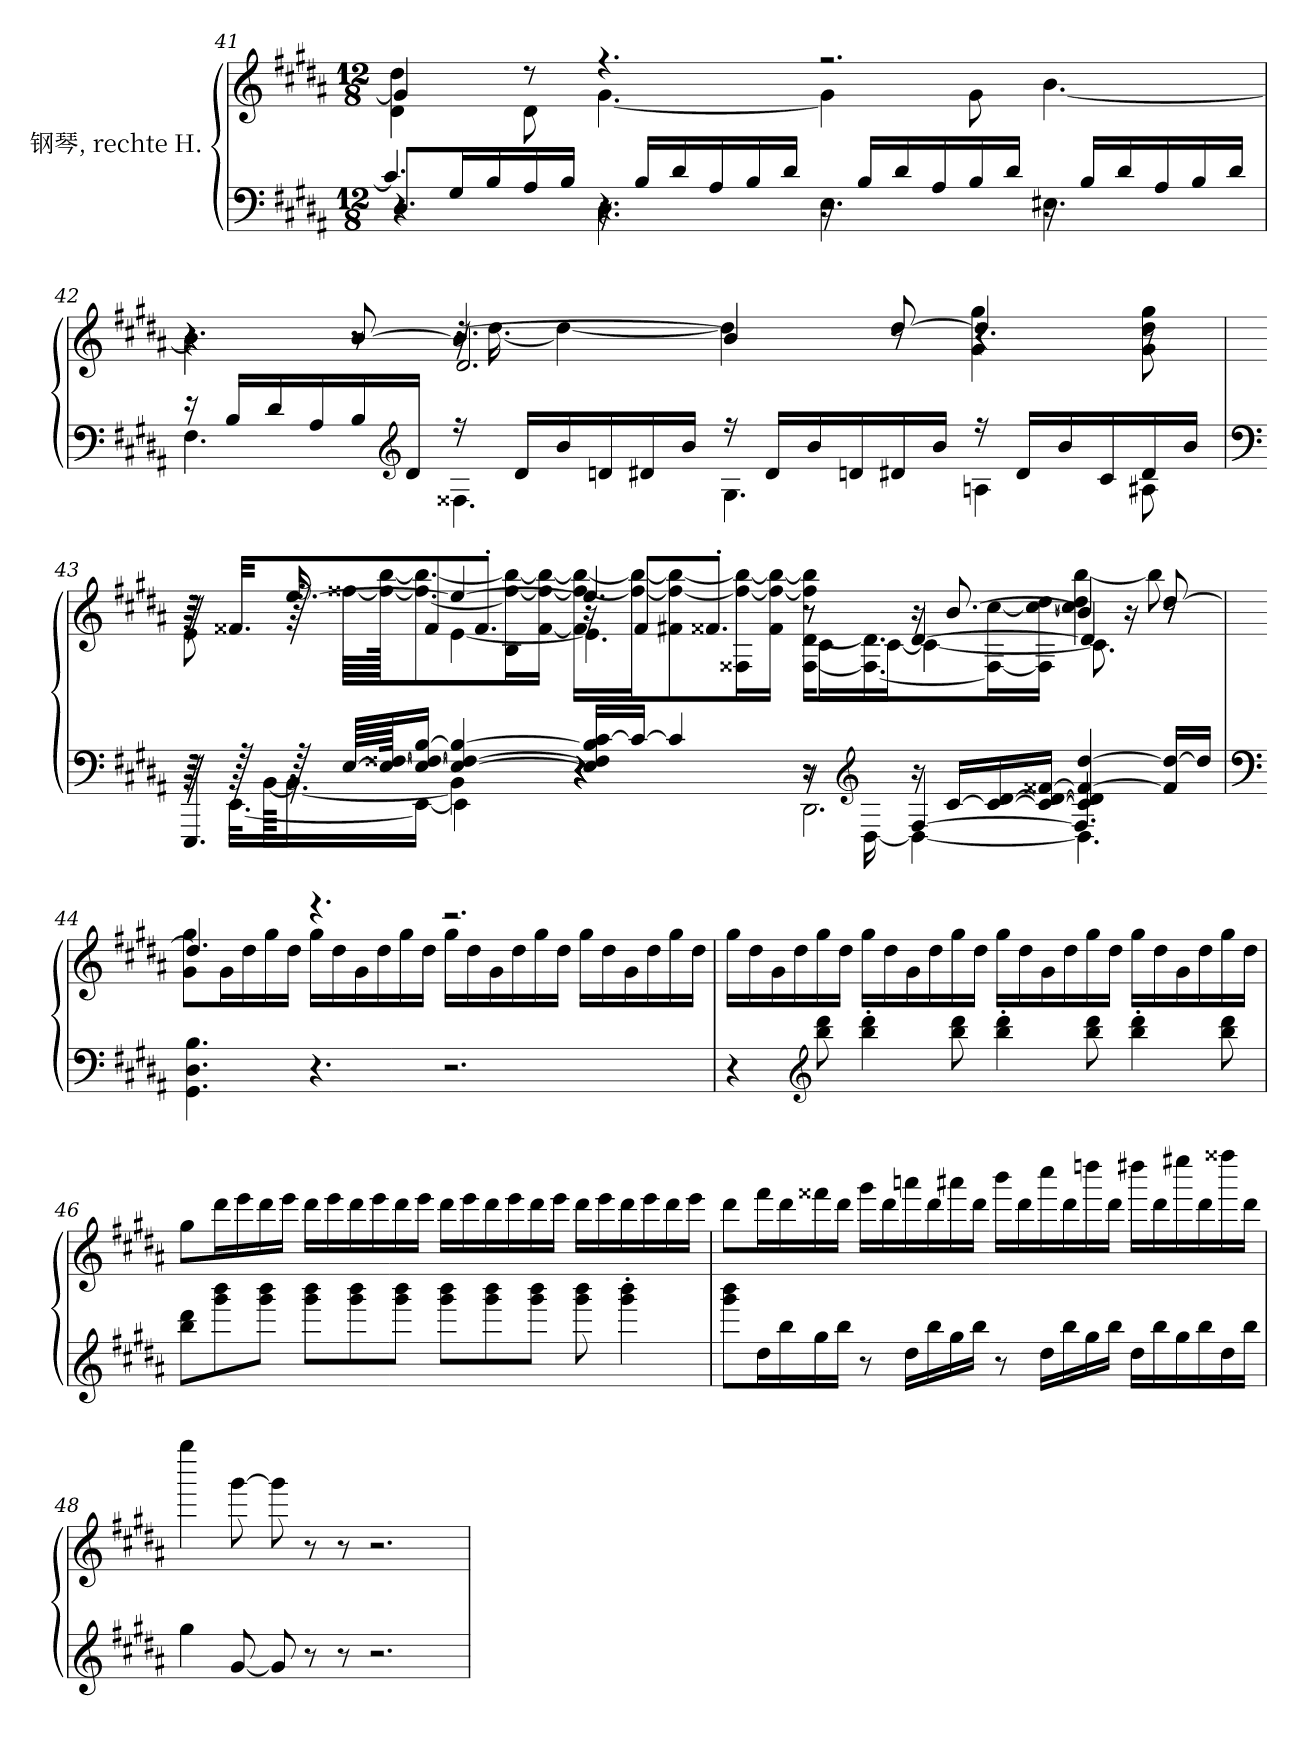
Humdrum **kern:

**kern	**kern
*part1	*part1
*staff2	*staff1
*I"钢琴, rechte H.	*
!!LO:LB:g=z
*clefF4	*clefG2
*k[f#c#g#d#a#]	*k[f#c#g#d#a#]
*M12/8	*M12/8
=41	=41
*^	*^
*	*^	*	*
8D#/L	4.r	4.c#/]	4g#/]	4d#\ 4dd#\
16G#/L	.	.	.	.
16B/	.	.	.	.
16A#/	.	.	8r	8d#\
16B/JJ	.	.	.	.
16r	4.D#\	4.r	4.r	[4.g#\
16B/LL	.	.	.	.
16d#/	.	.	.	.
16A#/	.	.	.	.
16B/	.	.	.	.
16d#/JJ	.	.	.	.
16r	4.E\	2.r	2.r	4g#\]
16B/LL	.	.	.	.
16d#/	.	.	.	.
16A#/	.	.	.	.
16B/	.	.	.	8g#\
16d#/JJ	.	.	.	.
16r	4.E#X\	.	.	[4.b\
16B/LL	.	.	.	.
16d#/	.	.	.	.
16A#/	.	.	.	.
16B/	.	.	.	.
16d#/JJ	.	.	.	.
*	*v	*v	*	*
!!LO:LB:g=z
=42	=42	=42	=42
*	*	*	*^
16r	4.F#\	4r	4b\]	4.r
16B/LL	.	.	.	.
16d#/	.	.	.	.
16A#/	.	.	.	.
16B/	.	[8b/	8r	.
*clefG2	*	*	*	*
16d#/JJ	.	.	.	.
16r	4.F##X\	4.b/_	32r	2.d#/
.	.	.	[16.dd#\	.
16d#/LL	.	.	.	.
16b/	.	.	4dd#\_	.
16dn/	.	.	.	.
16d#X/	.	.	.	.
16b/JJ	.	.	.	.
16r	4.G#\	4b/]	4dd#\]	.
16d#/LL	.	.	.	.
16b/	.	.	.	.
16dn/	.	.	.	.
16d#X/	.	[8dd#/	8r	.
16b/JJ	.	.	.	.
16r	4An\	4dd#/]	4g#\ 4gg#\	4.r
16d#/LL	.	.	.	.
16b/	.	.	.	.
16c#/	.	.	.	.
16d#/	8A#X\	8r	8g#\ 8dd#\ 8gg#\	.
16b/JJ	.	.	.	.
*v	*v	*	*	*
*	*v	*v	*v
!!LO:LB:g=z
=43	=43
*clefF4	*
*	*MM52
*^	*^
*	*^	*	*^
*	*	*^	*	*	*^
32r	64r	4.EEE/	64r	32r	32r	64r	8e\
.	128r	.	[32.EE\KLL	.	.	32.f##X/KKL	.
.	[128BB\KKKLL	.	.	.	.	.	.
128r	16.BB\JJ_	.	.	[16.ee/	128r	.	.
[64E/LLLL	.	.	.	.	[64ff##X\LLLL	.	.
128E/_ [128F##X/JJK	.	.	.	.	128ff##\_ [128bb\JJJK	.	.
16E/_ 16F##/_ [16B/JJ	.	.	16EE\JJ_	.	8.ff##\_ 8.bb\_	8f##/	.
*	*	*	*	*MM130	*	*	*
4E/_ 4F##/_ 4B/_	4BB\]	.	4EE\]	4ee/_	.	.	[4e\
.	.	.	.	.	.	8.f##'/J	.
.	.	.	.	.	16B\ 16ff##\_ 16bb\_L	.	.
.	.	.	.	.	[16f##\ 16ff##\_ 16bb\_JJ	.	.
16E/] 16F##/] 16B/] [16c#/LL	4.r	4.r	4.r	4.ee/]	16f##\] 16ff##\_ 16bb\_LL	16r	4.e\]
16c#/JJ_	.	.	.	.	16ff##\_ 16bb\_J	8f##/L	.
4c#/]	.	.	.	.	8f#X\ 8ff##\_ 8bb\_	.	.
.	.	.	.	.	.	8.f##X'/J	.
.	.	.	.	.	16F##X\ 16ff##\_ 16bb\_L	.	.
.	.	.	.	.	16f##\ 16ff##\_ 16bb\_JJ	.	.
8r	16r	8r	2.DD#\	8r	[16F##\ [16d#\ 16ff##\] 16bb\]KL	8r	16c#\LL
*clefG2	*	*	*	*	*	*	*
.	[16D#\	.	.	.	8.F##\_ 8.d#\]	.	[16c#\JJ
16r	4D#\_	[4F##/	.	16r	.	[4d#/	4c#\_
[16c#/LL	.	.	.	[8.b/	.	.	.
16c#/_ [16d#/	.	.	.	.	16F##\_ [16cc#\L	.	.
16c#/_ 16d#/_ [16f##X/JJ	.	.	.	.	16F##\] 16cc#\_ [16dd#\JJ	.	.
*	*	*	*	*MM50	*	*	*
4c#/] 4d#/] 4f##/_ [4dd#/	4.D#\]	4.F##/]	.	4b/]	4cc#\] 4dd#\] [4bb\	4d#/]	8.c#\]
.	.	.	.	.	.	.	16r
*	*	*	*	*MM127	*	*	*
16f##/] 16dd#/_LL	.	.	.	[8dd#/	8bb\]	8r	8r
16dd#/JJ]	.	.	.	.	.	.	.
*v	*v	*v	*v	*	*	*	*
*	*v	*v	*v	*v
!!LO:LB:g=z
=44	=44
*clefF4	*
*	*MM140
*	*^
4.GG#\ 4.D#\ 4.B\	4.dd#/]	8g#\ 8gg#\L
.	.	16g#\L
.	.	16dd#\
.	.	16gg#\
.	.	16dd#\JJ
4.r	4.r	16gg#\LL
.	.	16dd#\
.	.	16g#\
.	.	16dd#\
.	.	16gg#\
.	.	16dd#\JJ
2.r	2.r	16gg#\LL
.	.	16dd#\
.	.	16g#\
.	.	16dd#\
.	.	16gg#\
.	.	16dd#\JJ
.	.	16gg#\LL
.	.	16dd#\
.	.	16g#\
.	.	16dd#\
.	.	16gg#\
.	.	16dd#\JJ
*	*v	*v
!!LO:PB:g=z
=45	=45
4r	16gg#\LL
.	16dd#\
.	16g#\
.	16dd#\
*clefG2	*
8bb\ 8ddd#\	16gg#\
.	16dd#\JJ
4bb\' 4ddd#\'	16gg#\LL
.	16dd#\
.	16g#\
.	16dd#\
8bb\ 8ddd#\	16gg#\
.	16dd#\JJ
4bb\' 4ddd#\'	16gg#\LL
.	16dd#\
.	16g#\
.	16dd#\
8bb\ 8ddd#\	16gg#\
.	16dd#\JJ
4bb\' 4ddd#\'	16gg#\LL
.	16dd#\
.	16g#\
.	16dd#\
8bb\ 8ddd#\	16gg#\
.	16dd#\JJ
!!LO:LB:g=z
=46	=46
*	*MM147
8bb\ 8ddd#\L	8gg#\L
8ggg#\ 8bbb\	16ddd#\L
.	16eee\
8ggg#\ 8bbb\J	16ddd#\
.	16eee\JJ
8ggg#\ 8bbb\L	16ddd#\LL
.	16eee\
8ggg#\ 8bbb\	16ddd#\
.	16eee\
8ggg#\ 8bbb\J	16ddd#\
.	16eee\JJ
8ggg#\ 8bbb\L	16ddd#\LL
.	16eee\
8ggg#\ 8bbb\	16ddd#\
.	16eee\
8ggg#\ 8bbb\J	16ddd#\
.	16eee\JJ
8ggg#\ 8bbb\	16ddd#\LL
.	16eee\
4ggg#\' 4bbb\'	16ddd#\
.	16eee\
.	16ddd#\
.	16eee\JJ
!!LO:LB:g=z
=47	=47
8ggg#\ 8bbb\L	8ddd#\L
16dd#\L	16fff#\L
16bb\	16ddd#\
16gg#\	16fff##X\
16bb\JJ	16ddd#\JJ
8r	16ggg#\LL
.	16ddd#\
16dd#\LL	16aaan\
16bb\	16ddd#\
16gg#\	16aaa#X\
16bb\JJ	16ddd#\JJ
8r	16bbb\LL
.	16ddd#\
16dd#\LL	16cccc#\
16bb\	16ddd#\
16gg#\	16ddddn\
16bb\JJ	16ddd#\JJ
*	*MM130
16dd#\LL	16dddd#X\LL
16bb\	16ddd#\
*	*MM120
16gg#\	16eeee#X\
16bb\	16ddd#\
*	*MM110
16dd#\	16ffff##X\
16bb\JJ	16ddd#\JJ
=48	=48
*	*MM90
4gg#\	4gggg#\
[8g#/	[8ggg#\
8g#/]	8ggg#\]
8r	8r
8r	8r
2.r	2.r
=	=
*-	*-
